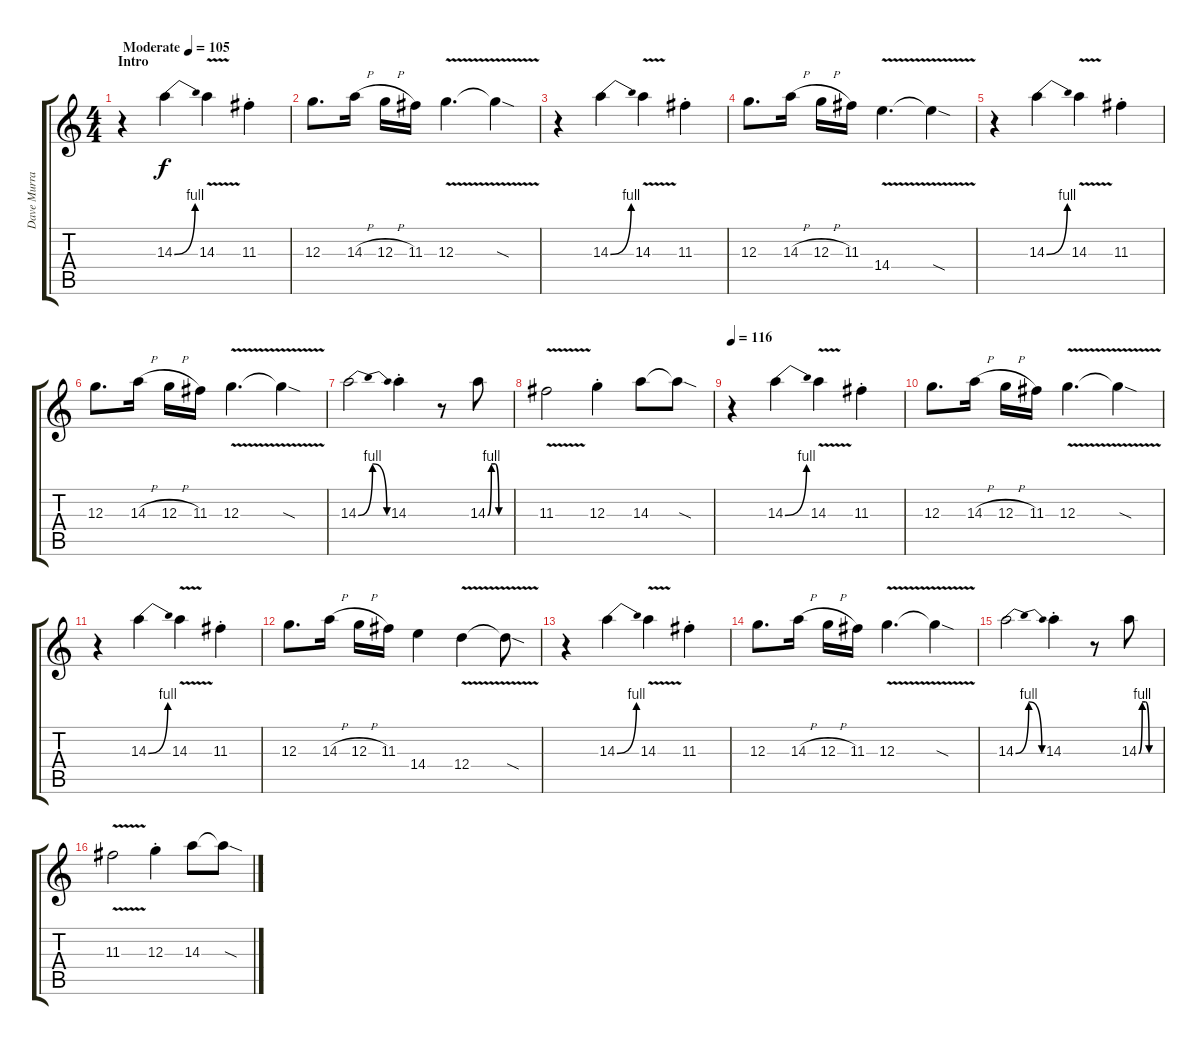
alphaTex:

\track ("Dave Murray" "Dave Murra") {instrument overdrivenguitar}
\staff {score tabs}
\tuning (E4 B3 G3 D3 A2 E2) {hide}
\ts (4 4)
\section ("" "Intro")
\tempo (105 "Moderate")
\clef g2
\ks c
r.4{dy f instrument overdrivenguitar} 14.3{be (bend 0 0 60 4)}.4 14.3{v}.4 11.3{st}.4 |
12.3.8{d} 14.3{h}.16 12.3{h}.16 11.3.16 12.3{v}.4{d} 12.3{sod t}.4 |
r.4 14.3{be (bend 0 0 60 4)}.4 14.3{v}.4 11.3{st}.4 |
12.3.8{d} 14.3{h}.16 12.3{h}.16 11.3.16 14.4{v}.4{d} 14.4{sod t}.4 |
r.4 14.3{be (bend 0 0 60 4)}.4 14.3{v}.4 11.3{st}.4 |
12.3.8{d} 14.3{h}.16 12.3{h}.16 11.3.16 12.3{v}.4{d} 12.3{sod t}.4 |
14.3{be (bendrelease 0 0 10 4 45 4 60 0)}.2 14.3{st}.4 r.8 14.3{be (custom 0 0 10 4 20 4 30 0 60 0)}.8 |
11.3{v}.2 12.3{st}.4 14.3.8 14.3{sod t}.8 |
\tempo 116
r.4 14.3{be (bend 0 0 60 4)}.4 14.3{v}.4 11.3{st}.4 |
12.3.8{d} 14.3{h}.16 12.3{h}.16 11.3.16 12.3{v}.4{d} 12.3{sod t}.4 |
r.4 14.3{be (bend 0 0 60 4)}.4 14.3{v}.4 11.3{st}.4 |
12.3.8{d} 14.3{h}.16 12.3{h}.16 11.3.16 14.4.4 12.4{v}.4 12.4{sod t}.8 |
r.4 14.3{be (bend 0 0 60 4)}.4 14.3{v}.4 11.3{st}.4 |
12.3.8{d} 14.3{h}.16 12.3{h}.16 11.3.16 12.3{v}.4{d} 12.3{sod t}.4 |
14.3{be (bendrelease 0 0 10 4 45 4 60 0)}.2 14.3{st}.4 r.8 14.3{be (custom 0 0 10 4 20 4 30 0 60 0)}.8 |
11.3{v}.2 12.3{st}.4 14.3.8 14.3{sod t}.8
